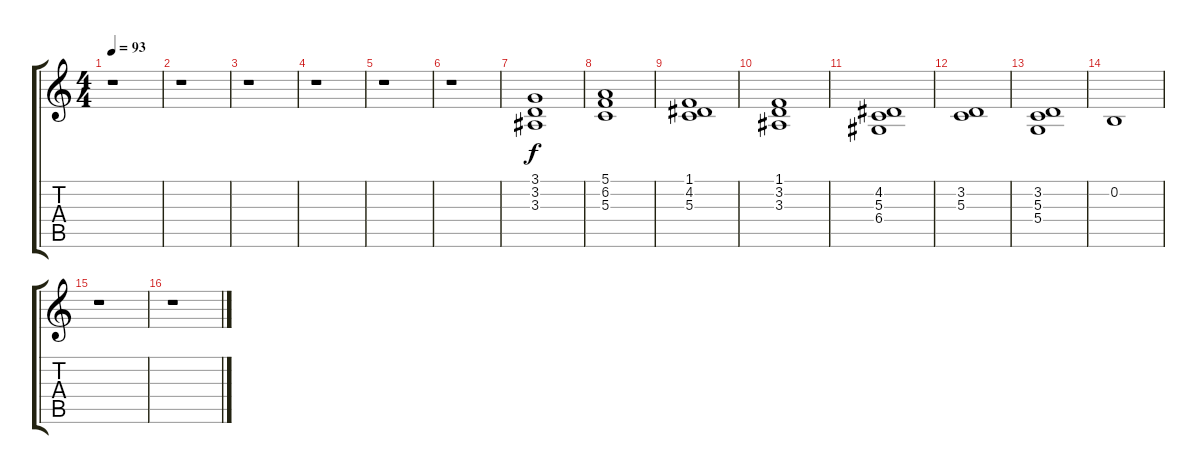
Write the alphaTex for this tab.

\track "" {instrument stringensemble2}
\staff {score tabs}
\tuning (E4 B3 G3 D3 A2 E2) {hide}
\ts (4 4)
\tempo 93
\clef g2
\ks c
r.1{dy f} |
r.1 |
r.1 |
r.1 |
r.1 |
r.1 |
(3.1 3.2 3.3).1 |
(5.1 6.2 5.3).1 |
(1.1 4.2 5.3).1 |
(1.1 3.2 3.3).1 |
(4.2 5.3 6.4).1 |
(3.2 5.3).1 |
(3.2 5.3 5.4).1 |
0.2.1 |
r.1 |
r.1
